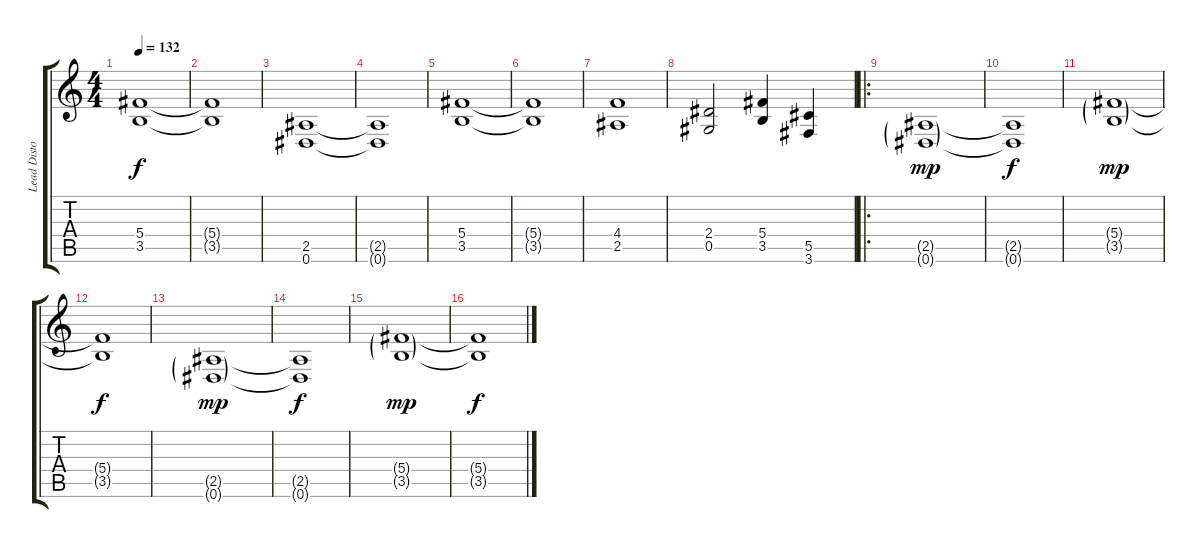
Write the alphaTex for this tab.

\track ("Lead Distortion" "Lead Disto") {instrument overdrivenguitar}
\staff {score tabs}
\tuning (Eb4 Bb3 Gb3 Db3 Ab2 Eb2) {hide}
\ts (4 4)
\tempo 132
\clef g2
\ks c
(5.4 3.5).1{dy f} |
(5.4{t} 3.5{t}).1 |
(2.5 0.6).1 |
(2.5{t} 0.6{t}).1 |
(5.4 3.5).1 |
(5.4{t} 3.5{t}).1 |
(4.4 2.5).1 |
(2.4 0.5).2 (5.4 3.5).4 (5.5 3.6).4 |
\ro
(2.5{g} 0.6{g}).1{dy mp} |
(2.5{t} 0.6{t}).1{dy f} |
(5.4{g} 3.5{g}).1{dy mp} |
(5.4{t} 3.5{t}).1{dy f} |
(2.5{g} 0.6{g}).1{dy mp} |
(2.5{t} 0.6{t}).1{dy f} |
(5.4{g} 3.5{g}).1{dy mp} |
(5.4{t} 3.5{t}).1{dy f}
